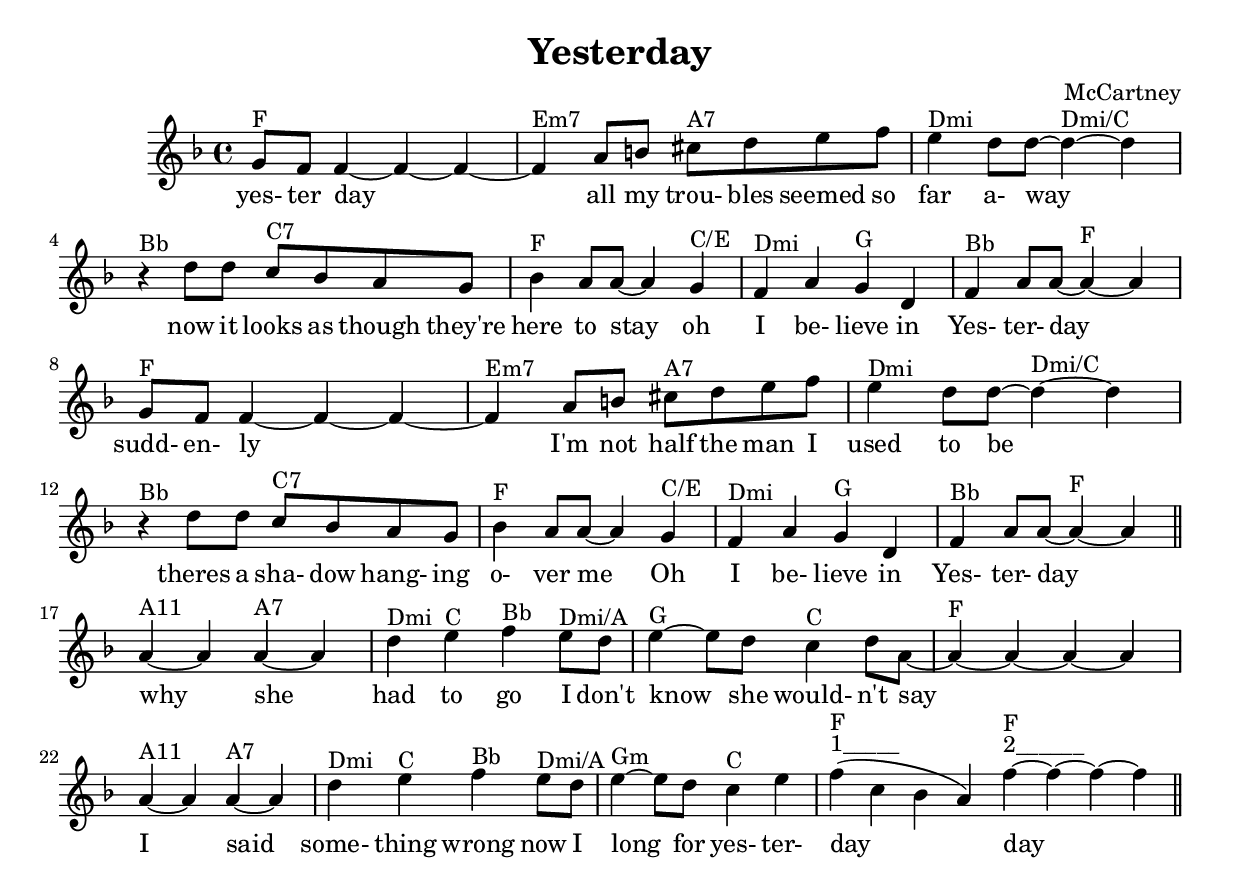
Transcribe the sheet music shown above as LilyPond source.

#(ly:set-option 'midi-extension "mid")
\version "2.12.3"
\include "english.ly"
\header{ title = "Yesterday" composer = "McCartney" }
\include "english.ly"
%{
Filename: yesterday
Key: F
Mode: major
Title: Yesterday
Author: McCartney
Time: 4/4

      F             Em7   A7   *   Dmi  Dmi/C 
1) |  RS S -- --  | -- GM P#D NS | N DD -- -- |
      yes-ter day      all my trou-bles seemed so far a- way

  Bb    C7      F       C/E  Dmi G     Bb   F 
| -- DD Pm GR | m GG -- R- | S G R D | S GG - - |
                                   * 
now it looks as though they're here to stay oh I be-lieve in  Yes-ter-day

      F              Em7   A7    *   Dmi  Dmi/C 
2) |  RS S- -- --  | -- GM P#D  NS | N DD -- -- |
      sudd- en- ly   I'm  not half the  man I  used  to be

     Bb    C7      F       C/E  Dmi G     Bb   F 
   | -- DD Pm GR | m GG -- R- | S G R D | S GG - - :|
                                      *
        theres a sha-  dow hang-ing o-ver  me Oh I be-lieve in  Yes-ter-day


      A11  A7     Dmi
                    C Bb  Dmi/A      C        F
                      *        G 
3) || G -  G - |  D N S-  ND | N- -D P   DG | - - - - |
      why she     had  to  go  I  don't   know  she would- n't   say

     A11 A7    Dmi Bb Dmi/A      C      F           F
                 C         Gm           1_____      2______
                   *                    *           *           
   | G - G - | D N S- ND | N- -D P N | (S P m G) :| S - - -     ||
     I said some-thing wrong now I long for  yes-ter-day day 

 
  
%}
melody = {
\clef treble
\key c \major
\time 4/4
\autoBeamOn  
\partial 4*0  \bar "|"  d'8^"F" c'8 c'4~ c'4~ c'4~ \bar "|"  c'4^"Em7" e'8 fs'8 gs'8^"A7" a'8 b'8 c''8 \bar "|"  b'4^"Dmi" a'8 a'8~ a'4~^"Dmi/C" a'4 \bar "|"  \break
 \bar "|"  r4^"Bb" a'8 a'8 g'8^"C7" f'8 e'8 d'8 \bar "|"  f'4^"F" e'8 e'8~ e'4 d'4^"C/E" \bar "|"  c'4^"Dmi" e'4 d'4^"G" a4 \bar "|"  c'4^"Bb" e'8 e'8~ e'4~^"F" e'4 \bar "|"  \break
 \partial 4*0  \bar "|"  d'8^"F" c'8 c'4~ c'4~ c'4~ \bar "|"  c'4^"Em7" e'8 fs'8 gs'8^"A7" a'8 b'8 c''8 \bar "|"  b'4^"Dmi" a'8 a'8~ a'4~^"Dmi/C" a'4 \bar "|"  \break
 \partial 4*0  \bar "|"  r4^"Bb" a'8 a'8 g'8^"C7" f'8 e'8 d'8 \bar "|"  f'4^"F" e'8 e'8~ e'4 d'4^"C/E" \bar "|"  c'4^"Dmi" e'4 d'4^"G" a4 \bar "|"  c'4^"Bb" e'8 e'8~ e'4~^"F" e'4 \bar ":|"  \break
 \partial 4*0  \bar "||"  e'4~^"A11" e'4 e'4~^"A7" e'4 \bar "|"  a'4^"Dmi" b'4^"C" c''4^"Bb" b'8^"Dmi/A" a'8 \bar "|"  b'4~^"G" b'8 a'8 g'4^"C" a'8 e'8~ \bar "|"  e'4~^"F" e'4~ e'4~ e'4 \bar "|"  \break
 \partial 4*0  \bar "|"  e'4~^"A11" e'4 e'4~^"A7" e'4 \bar "|"  a'4^"Dmi" b'4^"C" c''4^"Bb" b'8^"Dmi/A" a'8 \bar "|"  b'4~^"Gm" b'8 a'8 g'4^"C" b'4 \bar "|"  c''4(^"1_____"^"F" g'4 f'4 e'4) \bar ":|"  c''4~^"2______"^"F" c''4~ c''4~ c''4 \bar "||"  \break

}

text = \lyricmode {
yes- ter day all my trou- bles seemed so far a- way now it looks as though they're here to stay oh I be- lieve in Yes- ter- day sudd- en- ly I'm not half the man I used to be theres a sha- dow hang- ing o- ver me Oh I be- lieve in Yes- ter- day why she had to go I don't know she would- n't say I said some- thing wrong now I long for yes- ter- day day
}

\score{
\transpose c' f'
<<
\new Voice = "one" {
  \melody
}
\new Lyrics \lyricsto "one" \text
>>
\layout { }
\midi { }
}